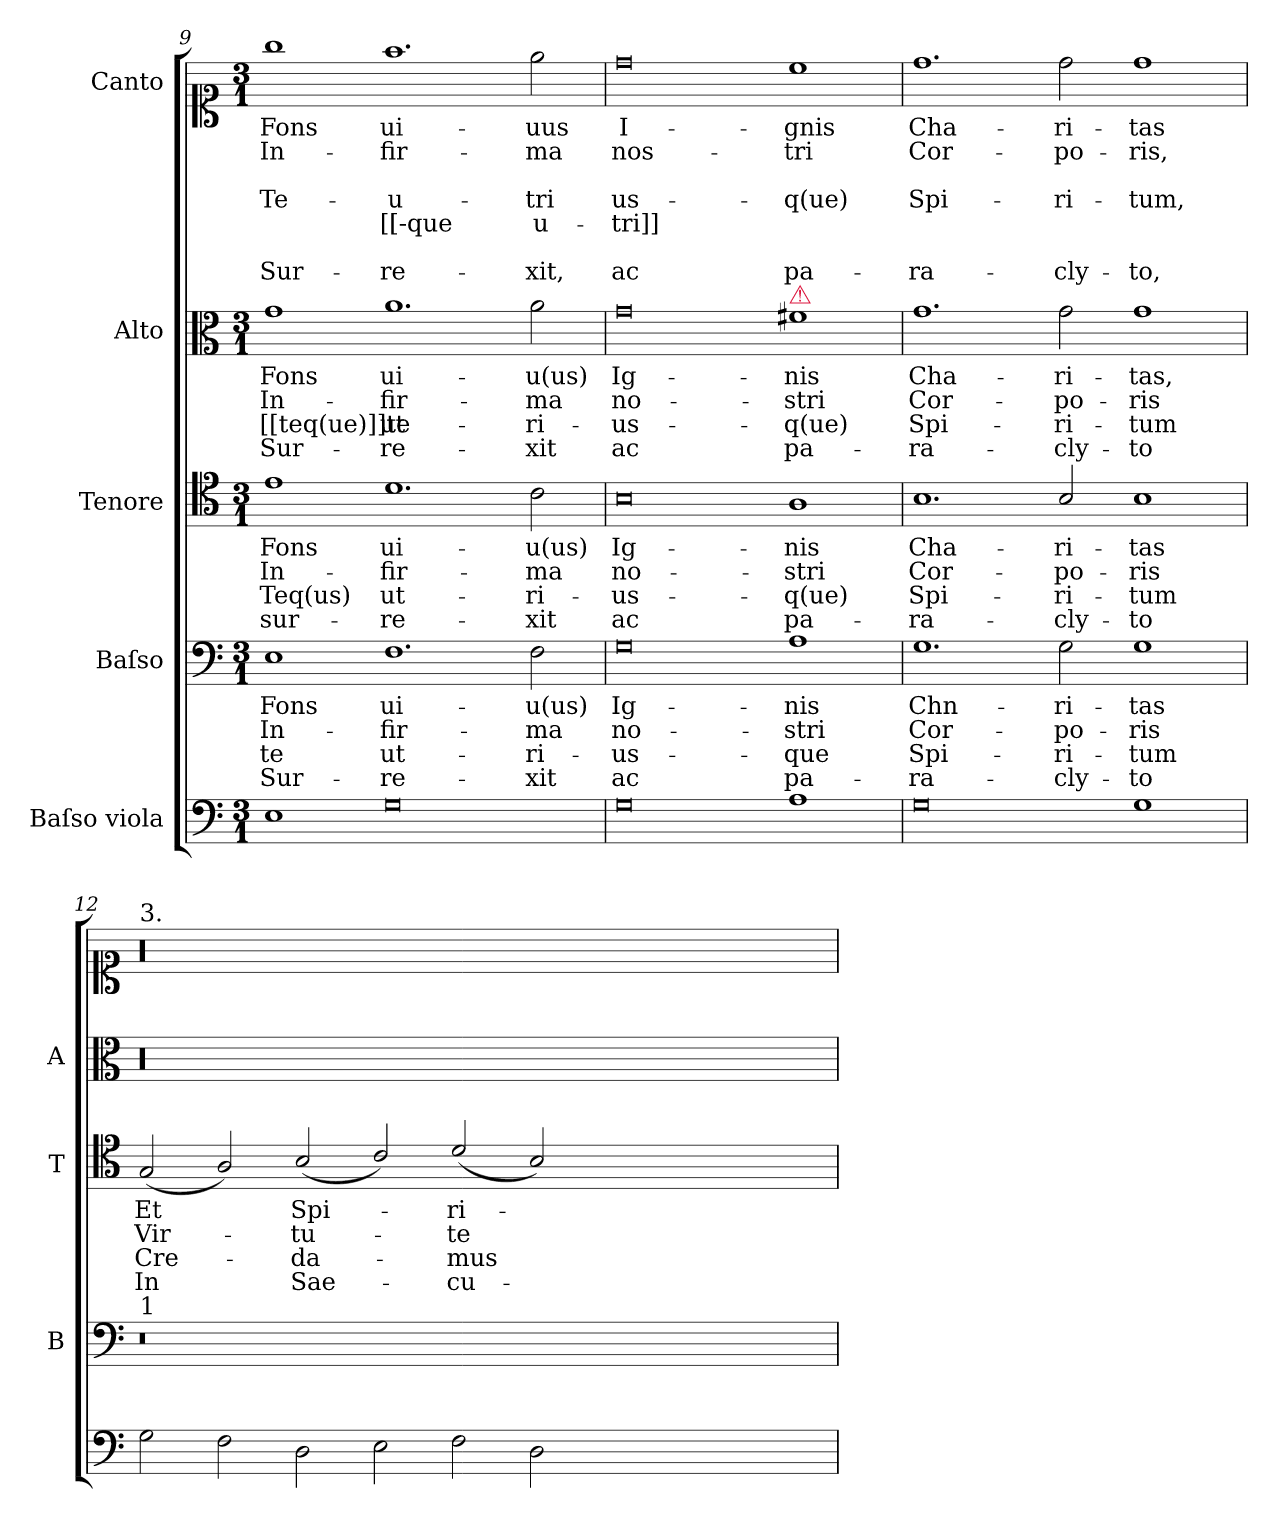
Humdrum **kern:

**kern	**kern	**text	**text	**text	**text	**kern	**text	**text	**text	**text	**kern	**text	**text	**text	**text	**kern	**text	**text	**text	**text	**text	**text	**text
*part5	*part4	*part4	*part4	*part4	*part4	*part3	*part3	*part3	*part3	*part3	*part2	*part2	*part2	*part2	*part2	*part1	*part1	*part1	*part1	*part1	*part1	*part1	*part1
*staff5	*staff4	*staff4	*staff4	*staff4	*staff4	*staff3	*staff3	*staff3	*staff3	*staff3	*staff2	*staff2	*staff2	*staff2	*staff2	*staff1	*staff1	*staff1	*staff1	*staff1	*staff1	*staff1	*staff1
*I"Baſso viola	*I"Baſso	*	*	*	*	*I"Tenore	*	*	*	*	*I"Alto	*	*	*	*	*I"Canto	*	*	*	*	*	*	*
*	*I'B	*	*	*	*	*I'T	*	*	*	*	*I'A	*	*	*	*	*	*	*	*	*	*	*	*
*clefF4	*clefF4	*	*	*	*	*clefC4	*	*	*	*	*clefC3	*	*	*	*	*clefC1	*	*	*	*	*	*	*
*k[]	*k[]	*	*	*	*	*k[]	*	*	*	*	*k[]	*	*	*	*	*k[]	*	*	*	*	*	*	*
*a:	*a:	*	*	*	*	*a:	*	*	*	*	*a:	*	*	*	*	*a:	*	*	*	*	*	*	*
*M3/1	*M3/1	*	*	*	*	*M3/1	*	*	*	*	*M3/1	*	*	*	*	*M3/1	*	*	*	*	*	*	*
=9	=9	=9	=9	=9	=9	=9	=9	=9	=9	=9	=9	=9	=9	=9	=9	=9	=9	=9	=9	=9	=9	=9	=9
1E	1E	Fons	In-	te	Sur-	1e	Fons	In-	Teq(us)	sur-	1g	Fons	In-	[[teq(ue)]]te	Sur-	1gg	Fons	In-	.	Te-	.	.	Sur-
0G	1.F	ui-	-fir-	ut-	-re-	1.d	ui-	-fir-	ut-	-re-	1.a	ui-	-fir-	ut-	-re-	1.ff	ui-	-fir-	.	u-	[[-que	.	-re-
.	2F\	-u(us)	-ma	-ri-	-xit	2c\	-u(us)	-ma	-ri-	-xit	2a\	-u(us)	-ma	-ri-	-xit	2ee\	-uus	-ma	.	-tri	u-	.	-xit,
=10	=10	=10	=10	=10	=10	=10	=10	=10	=10	=10	=10	=10	=10	=10	=10	=10	=10	=10	=10	=10	=10	=10	=10
0G	0G	Ig-	no-	-us-	ac	0B	Ig-	no-	-us-	ac	0g	Ig-	no-	-us-	ac	0dd	I-	nos-	.	us-	-tri]]	.	ac
!	!	!	!	!	!	!	!	!	!	!	!LO:TX:a:color=crimson:t=⚠	!	!	!	!	!	!	!	!	!	!	!	!
1A	1A	-nis	-stri	-que	pa-	1A	-nis	-stri	-q(ue)	pa-	1f#X	-nis	-stri	-q(ue)	pa-	1cc	-gnis	-tri	.	-q(ue)	.	.	pa-
=11	=11	=11	=11	=11	=11	=11	=11	=11	=11	=11	=11	=11	=11	=11	=11	=11	=11	=11	=11	=11	=11	=11	=11
0G	1.G	Chn-	Cor-	Spi-	-ra-	1.B	Cha-	Cor-	Spi-	-ra-	1.g	Cha-	Cor-	Spi-	-ra-	1.dd	Cha-	Cor-	.	Spi-	.	.	-ra-
.	2G\	-ri-	-po-	-ri-	-cly-	2B/	-ri-	-po-	-ri-	-cly-	2g\	-ri-	-po-	-ri-	-cly-	2dd\	-ri-	-po-	.	-ri-	.	.	-cly-
1G	1G	-tas	-ris	-tum	-to	1B	-tas	-ris	-tum	-to	1g	-tas,	-ris	-tum	-to	1dd	-tas	-ris,	.	-tum,	.	.	-to,
=12	=12	=12	=12	=12	=12	=12	=12	=12	=12	=12	=12	=12	=12	=12	=12	=12	=12	=12	=12	=12	=12	=12	=12
!	!	!	!	!	!	!	!	!	!	!	!	!	!	!	!	!LO:TX:a:t=3.	!	!	!	!	!	!	!
!	!LO:TX:a:t=1	!	!	!	!	!	!	!	!	!	!	!	!	!	!	!	!	!	!	!	!	!	!
2G\	0.r	.	.	.	.	(2G/	Et	Vir-	Cre-	In	00.r	.	.	.	.	00.r	.	.	.	.	.	.	.
2F\	.	.	.	.	.	2A/)	.	.	.	.	.	.	.	.	.	.	.	.	.	.	.	.	.
2D\	.	.	.	.	.	(2B/	Spi-	-tu-	-da-	Sae-	.	.	.	.	.	.	.	.	.	.	.	.	.
2E\	.	.	.	.	.	2c/)	.	.	.	.	.	.	.	.	.	.	.	.	.	.	.	.	.
2F\	.	.	.	.	.	(2d/	-ri-	-te	-mus	-cu-	.	.	.	.	.	.	.	.	.	.	.	.	.
2D\	.	.	.	.	.	2B/)	.	.	.	.	.	.	.	.	.	.	.	.	.	.	.	.	.
0.ryy	0.ryy	.	.	.	.	0.ryy	.	.	.	.	.	.	.	.	.	.	.	.	.	.	.	.	.
=	=	=	=	=	=	=	=	=	=	=	=	=	=	=	=	=	=	=	=	=	=	=	=
*-	*-	*-	*-	*-	*-	*-	*-	*-	*-	*-	*-	*-	*-	*-	*-	*-	*-	*-	*-	*-	*-	*-	*-
